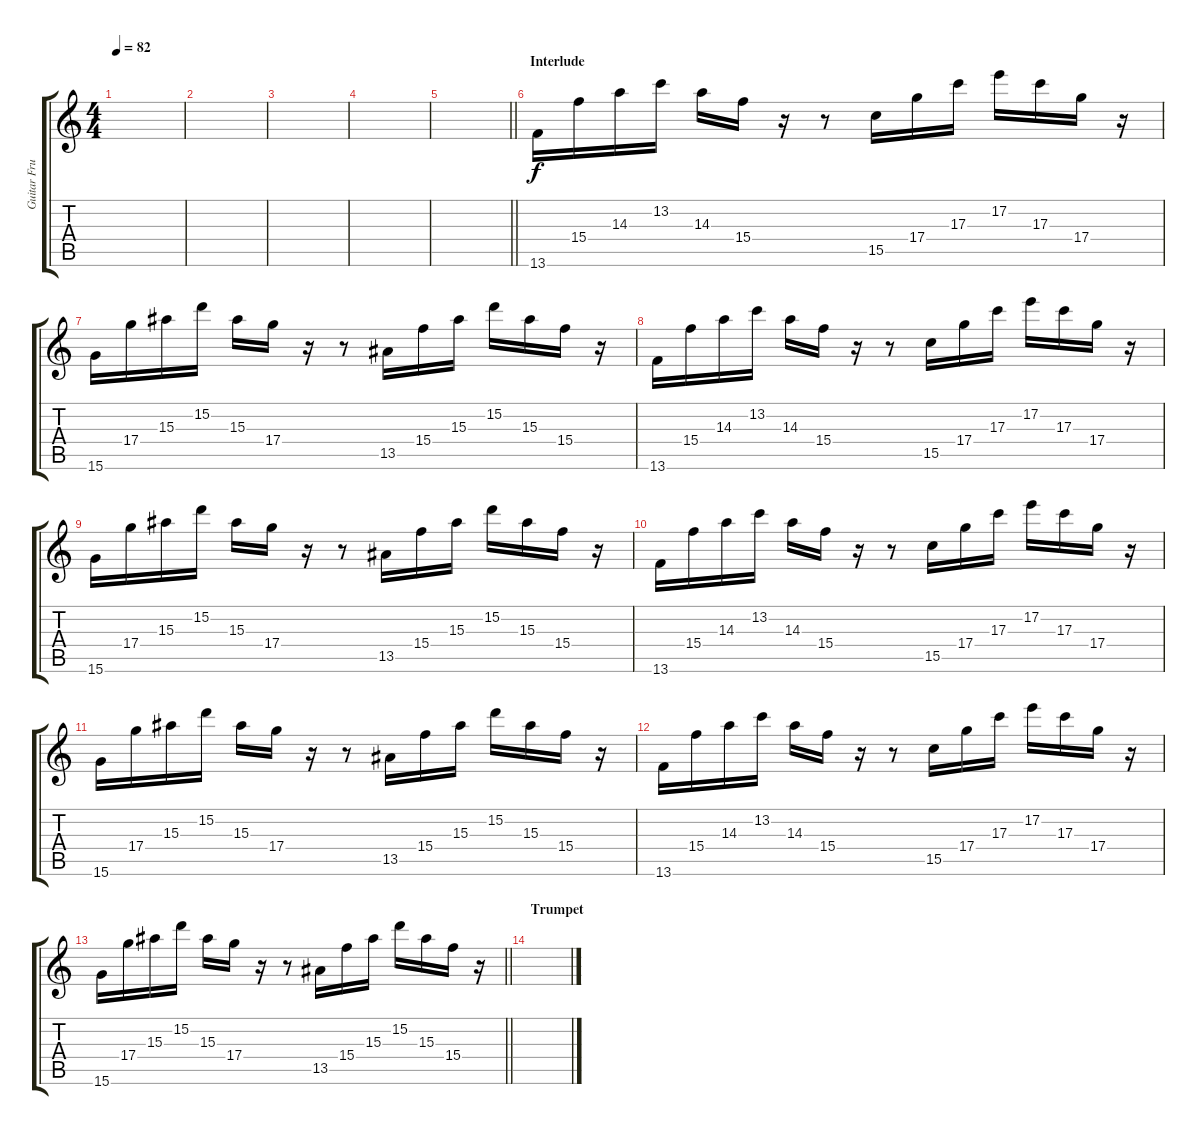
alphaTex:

\track ("Guitar Frusciante Clean 2" "Guitar Fru") {instrument overdrivenguitar}
\staff {score tabs}
\tuning (E4 B3 G3 D3 A2 E2) {hide}
\ts (4 4)
\tempo 82
\clef g2
\ks c
|
|
|
|
\barLineRight lightlight
|
\section ("" "Interlude")
13.6.16 15.4.16 14.3.16 13.2.16 14.3.16 15.4.16 r.16 r.8 15.5.16 17.4.16 17.3.16 17.2.16 17.3.16 17.4.16 r.16 |
15.6.16 17.4.16 15.3.16 15.2.16 15.3.16 17.4.16 r.16 r.8 13.5.16 15.4.16 15.3.16 15.2.16 15.3.16 15.4.16 r.16 |
13.6.16 15.4.16 14.3.16 13.2.16 14.3.16 15.4.16 r.16 r.8 15.5.16 17.4.16 17.3.16 17.2.16 17.3.16 17.4.16 r.16 |
15.6.16 17.4.16 15.3.16 15.2.16 15.3.16 17.4.16 r.16 r.8 13.5.16 15.4.16 15.3.16 15.2.16 15.3.16 15.4.16 r.16 |
13.6.16 15.4.16 14.3.16 13.2.16 14.3.16 15.4.16 r.16 r.8 15.5.16 17.4.16 17.3.16 17.2.16 17.3.16 17.4.16 r.16 |
15.6.16 17.4.16 15.3.16 15.2.16 15.3.16 17.4.16 r.16 r.8 13.5.16 15.4.16 15.3.16 15.2.16 15.3.16 15.4.16 r.16 |
13.6.16 15.4.16 14.3.16 13.2.16 14.3.16 15.4.16 r.16 r.8 15.5.16 17.4.16 17.3.16 17.2.16 17.3.16 17.4.16 r.16 |
\barLineRight lightlight
15.6.16 17.4.16 15.3.16 15.2.16 15.3.16 17.4.16 r.16 r.8 13.5.16 15.4.16 15.3.16 15.2.16 15.3.16 15.4.16 r.16 |
\section ("" "Trumpet")
